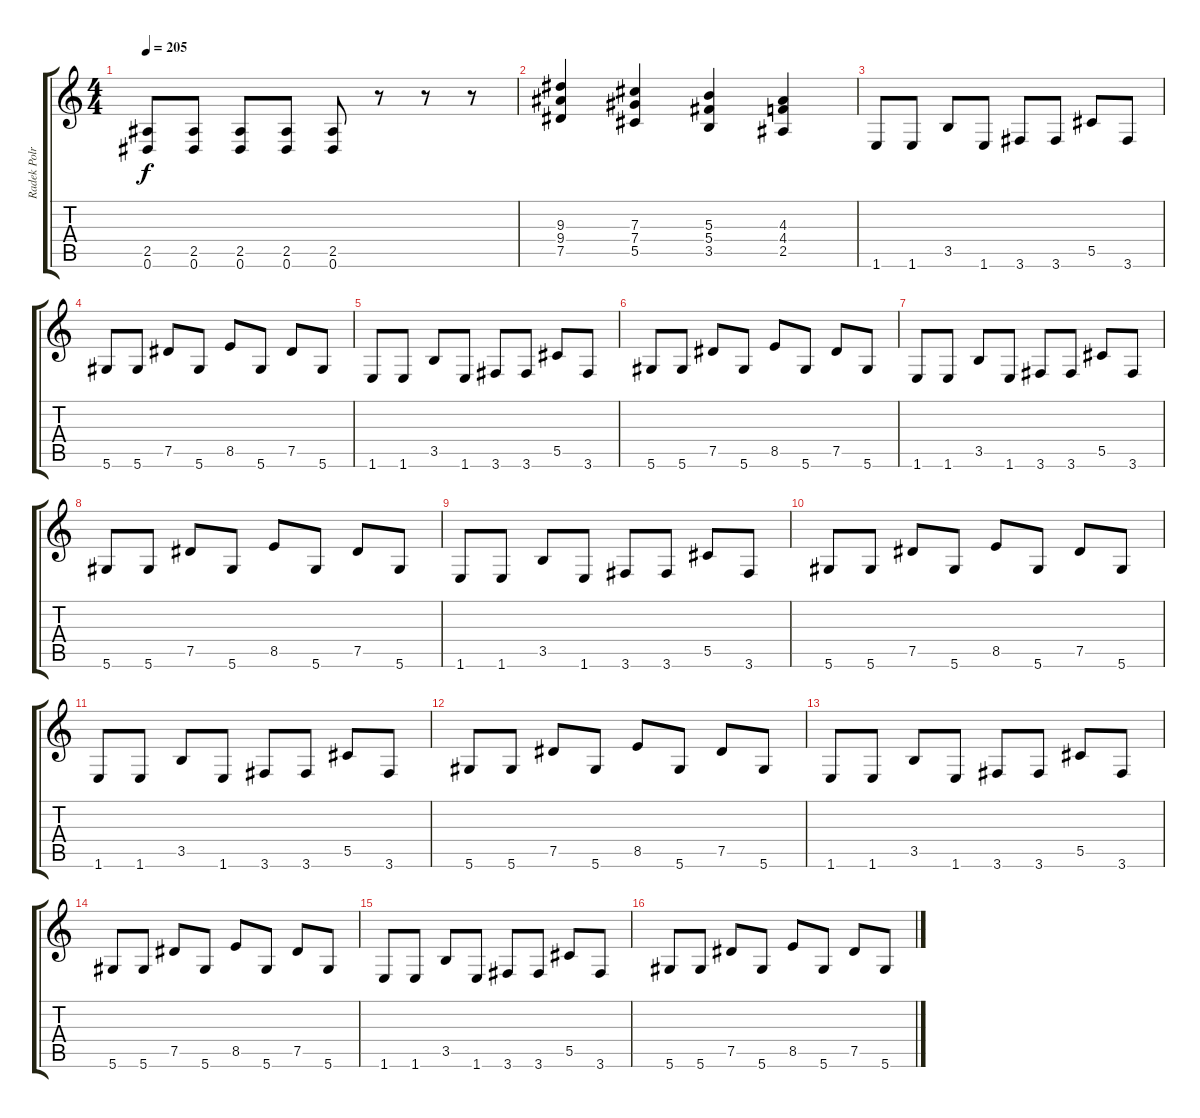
\track ("Radek Polrolniczak" "Radek Polr") {instrument distortionguitar}
\staff {score tabs}
\tuning (Eb4 Bb3 Gb3 Db3 Ab2 Eb2) {hide}
\ts (4 4)
\tempo 205
\clef g2
\ks c
(2.5 0.6).8{dy f} (2.5 0.6).8 (2.5 0.6).8 (2.5 0.6).8 (2.5 0.6).8 r.8 r.8 r.8 |
(9.3 9.4 7.5).4 (7.3 7.4 5.5).4 (5.3 5.4 3.5).4 (4.3 4.4 2.5).4 |
1.6.8 1.6.8 3.5.8 1.6.8 3.6.8 3.6.8 5.5.8 3.6.8 |
5.6.8 5.6.8 7.5.8 5.6.8 8.5.8 5.6.8 7.5.8 5.6.8 |
1.6.8 1.6.8 3.5.8 1.6.8 3.6.8 3.6.8 5.5.8 3.6.8 |
5.6.8 5.6.8 7.5.8 5.6.8 8.5.8 5.6.8 7.5.8 5.6.8 |
1.6.8 1.6.8 3.5.8 1.6.8 3.6.8 3.6.8 5.5.8 3.6.8 |
5.6.8 5.6.8 7.5.8 5.6.8 8.5.8 5.6.8 7.5.8 5.6.8 |
1.6.8 1.6.8 3.5.8 1.6.8 3.6.8 3.6.8 5.5.8 3.6.8 |
5.6.8 5.6.8 7.5.8 5.6.8 8.5.8 5.6.8 7.5.8 5.6.8 |
1.6.8 1.6.8 3.5.8 1.6.8 3.6.8 3.6.8 5.5.8 3.6.8 |
5.6.8 5.6.8 7.5.8 5.6.8 8.5.8 5.6.8 7.5.8 5.6.8 |
1.6.8 1.6.8 3.5.8 1.6.8 3.6.8 3.6.8 5.5.8 3.6.8 |
5.6.8 5.6.8 7.5.8 5.6.8 8.5.8 5.6.8 7.5.8 5.6.8 |
1.6.8 1.6.8 3.5.8 1.6.8 3.6.8 3.6.8 5.5.8 3.6.8 |
5.6.8 5.6.8 7.5.8 5.6.8 8.5.8 5.6.8 7.5.8 5.6.8
